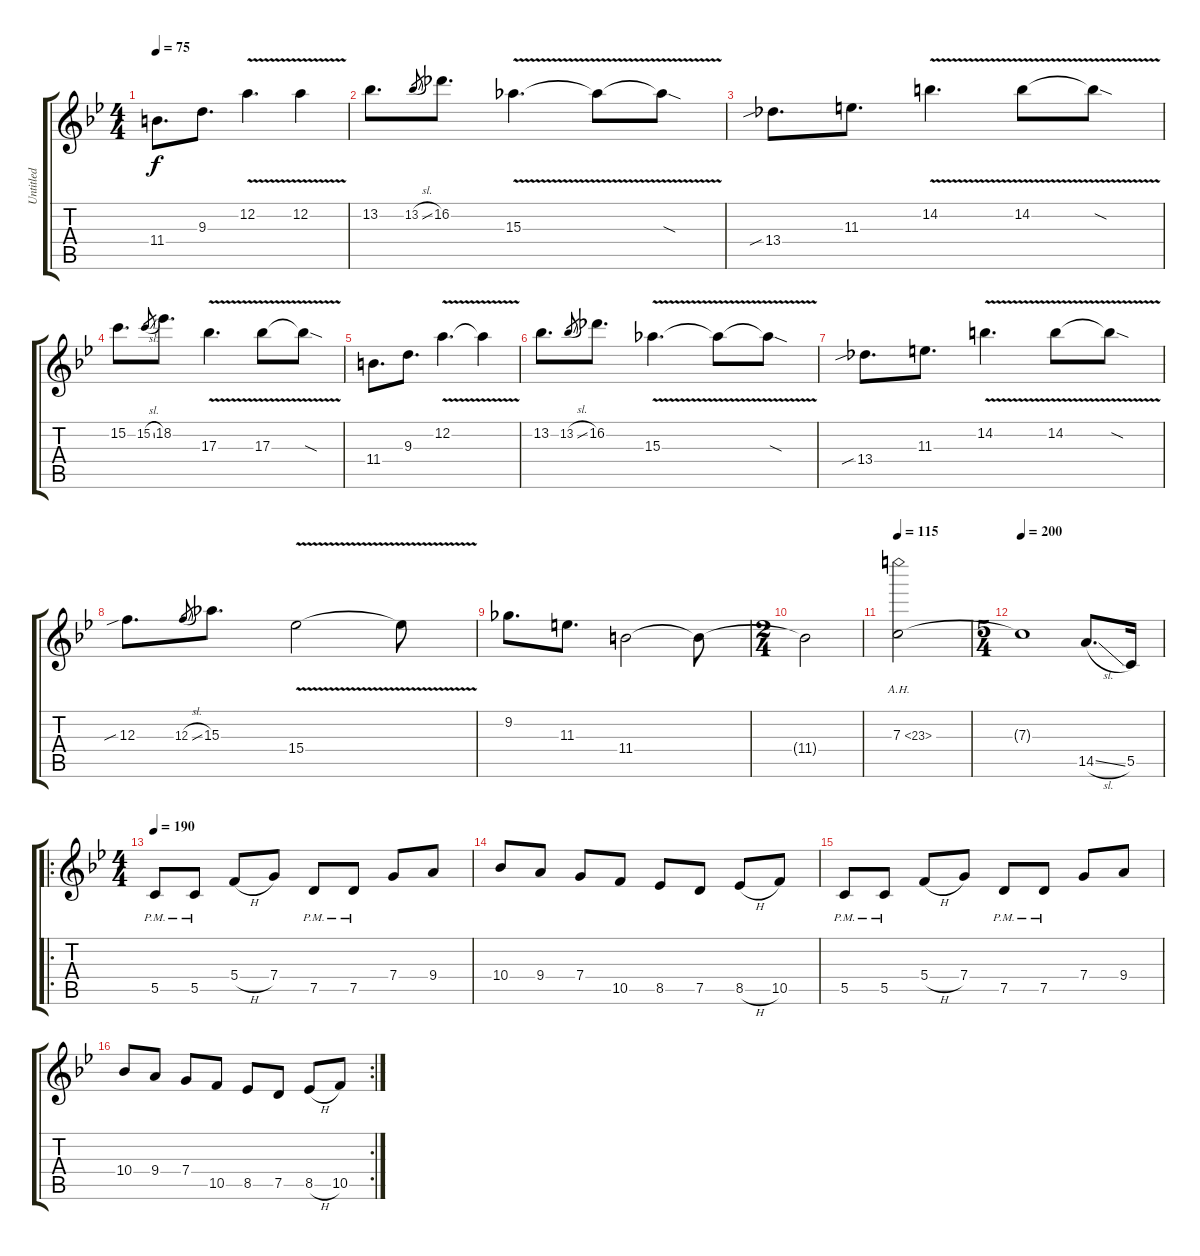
\track ("Untitled" "Untitled") {instrument distortionguitar}
\staff {score tabs}
\tuning (D4 A3 F3 C3 G2 C2) {hide}
\ts (4 4)
\tempo 75
\clef g2
\ks bb
11.4.8{d dy f} 9.3.8{d} 12.2{v}.4{d} 12.2{v}.4 |
13.2.8{d} 13.2{sl}.8{gr} 16.2.8{d} 15.3{v}.4{d} 15.3{v t}.8 15.3{sod t}.8 |
13.4{sib}.8{d} 11.3.8{d} 14.2{v}.4{d} 14.2{v}.8 14.2{sod t}.8 |
15.2.8{d} 15.2{sl}.8{gr} 18.2.8{d} 17.3{v}.4{d} 17.3{v}.8 17.3{sod t}.8 |
11.4.8{d} 9.3.8{d} 12.2{v}.4{d} 12.2{v t}.4 |
13.2.8{d} 13.2{sl}.8{gr} 16.2.8{d} 15.3{v}.4{d} 15.3{v t}.8 15.3{sod t}.8 |
13.4{sib}.8{d} 11.3.8{d} 14.2{v}.4{d} 14.2{v}.8 14.2{sod t}.8 |
12.3{sib}.8{d} 12.3{sl}.8{gr} 15.3.8{d} 15.4{v}.2 15.4{v t}.8 |
9.2.8{d} 11.3.8{d} 11.4.2 11.4{t}.8 |
\ts (2 4)
11.4{t}.2 |
\tempo 115
7.3{ah 16}.2 |
\ts (5 4)
\tempo 200
7.3{t}.1 14.5{sl}.8{d} 5.5.16 |
\ro
\ts (4 4)
\tempo 190
5.5{pm}.8 5.5{pm}.8 5.4{h}.8 7.4.8 7.5{pm}.8 7.5{pm}.8 7.4.8 9.4.8 |
10.4.8 9.4.8 7.4.8 10.5.8 8.5.8 7.5.8 8.5{h}.8 10.5.8 |
5.5{pm}.8 5.5{pm}.8 5.4{h}.8 7.4.8 7.5{pm}.8 7.5{pm}.8 7.4.8 9.4.8 |
\rc 2
10.4.8 9.4.8 7.4.8 10.5.8 8.5.8 7.5.8 8.5{h}.8 10.5.8
